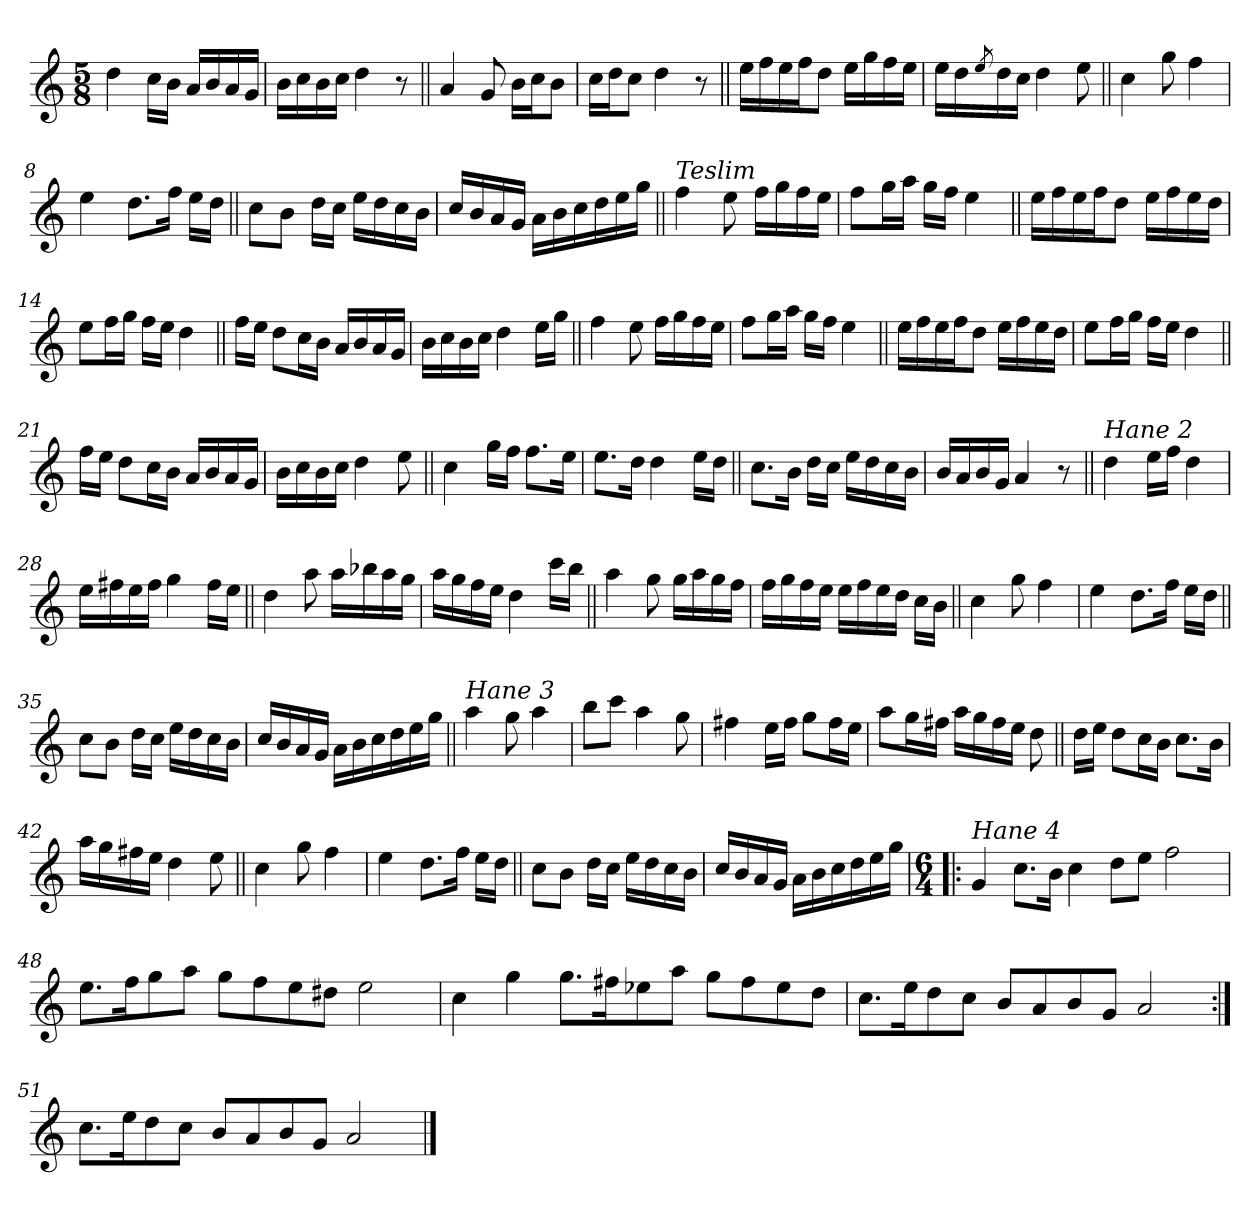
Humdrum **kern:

**kern
*part1
*staff1
*clefG2
*k[]
*M5/8
=1
4dd\
16cc\LL
16b\JJ
16a/LL
16b/
16a/
16g/JJ
=2
16b\LL
16cc\
16b\
16cc\JJ
4dd\
8r
=3||
4a/
8g/
16b\LL
16cc\J
8b\J
=4
16cc\LL
16dd\J
8cc\J
4dd\
8r
=5||
16ee\LL
16ff\
16ee\
16ff\J
8dd\J
16ee\LL
16gg\
16ff\
16ee\JJ
!!LO:LB:g=z
=6
16ee\LL
16dd\
8qee/
16dd\
16cc\JJ
4dd\
8ee\
=7||
4cc\
8gg\
4ff\
=8
4ee\
8.dd\L
16ff\Jk
16ee\LL
16dd\JJ
=9||
8cc\L
8b\J
16dd\LL
16cc\JJ
16ee\LL
16dd\
16cc\
16b\JJ
=10
16cc/LL
16b/
16a/
16g/JJ
16a\LL
16b\
16cc\
16dd\
16ee\
16gg\JJ
!!LO:LB:g=z
=11||
!LO:TX:a:i:t=Teslim
4ff\
8ee\
16ff\LL
16gg\
16ff\
16ee\JJ
=12
8ff\L
16gg\L
16aa\JJ
16gg\LL
16ff\JJ
4ee\
=13||
16ee\LL
16ff\
16ee\
16ff\J
8dd\J
16ee\LL
16ff\
16ee\
16dd\JJ
=14
8ee\L
16ff\L
16gg\JJ
16ff\LL
16ee\JJ
4dd\
=15||
16ff\LL
16ee\JJ
8dd\L
16cc\L
16b\JJ
16a/LL
16b/
16a/
16g/JJ
!!LO:LB:g=z
=16
16b\LL
16cc\
16b\
16cc\JJ
4dd\
16ee\LL
16gg\JJ
=17||
4ff\
8ee\
16ff\LL
16gg\
16ff\
16ee\JJ
=18
8ff\L
16gg\L
16aa\JJ
16gg\LL
16ff\JJ
4ee\
=19||
16ee\LL
16ff\
16ee\
16ff\J
8dd\J
16ee\LL
16ff\
16ee\
16dd\JJ
=20
8ee\L
16ff\L
16gg\JJ
16ff\LL
16ee\JJ
4dd\
!!LO:LB:g=z
=21||
16ff\LL
16ee\JJ
8dd\L
16cc\L
16b\JJ
16a/LL
16b/
16a/
16g/JJ
=22
16b\LL
16cc\
16b\
16cc\JJ
4dd\
8ee\
=23||
4cc\
16gg\LL
16ff\JJ
8.ff\L
16ee\Jk
=24
8.ee\L
16dd\Jk
4dd\
16ee\LL
16dd\JJ
=25||
8.cc\L
16b\Jk
16dd\LL
16cc\JJ
16ee\LL
16dd\
16cc\
16b\JJ
!!LO:LB:g=z
=26
16b/LL
16a/
16b/
16g/JJ
4a/
8r
=27||
!LO:TX:a:i:t=Hane 2
4dd\
16ee\LL
16ff\JJ
4dd\
=28
16ee\LL
16ff#X\
16ee\
16ff#\JJ
4gg\
16ff#\LL
16ee\JJ
=29||
4dd\
8aa\
16aa\LL
16bb-X\
16aa\
16gg\JJ
=30
16aa\LL
16gg\
16ff\
16ee\JJ
4dd\
16ccc\LL
16bb\JJ
!!LO:LB:g=z
=31||
4aa\
8gg\
16gg\LL
16aa\
16gg\
16ff\JJ
=32
16ff\LL
16gg\
16ff\
16ee\JJ
16ee\LL
16ff\
16ee\
16dd\JJ
16cc\LL
16b\JJ
=33||
4cc\
8gg\
4ff\
=34
4ee\
8.dd\L
16ff\Jk
16ee\LL
16dd\JJ
=35||
8cc\L
8b\J
16dd\LL
16cc\JJ
16ee\LL
16dd\
16cc\
16b\JJ
!!LO:LB:g=z
=36
16cc/LL
16b/
16a/
16g/JJ
16a\LL
16b\
16cc\
16dd\
16ee\
16gg\JJ
=37||
!LO:TX:a:i:t=Hane 3
4aa\
8gg\
4aa\
=38
8bb\L
8ccc\J
4aa\
8gg\
=39
4ff#X\
16ee\LL
16ff#\JJ
8gg\L
16ff#\L
16ee\JJ
=40
8aa\L
16gg\L
16ff#X\JJ
16aa\LL
16gg\
16ff#\
16ee\JJ
8dd\
!!LO:LB:g=z
=41||
16dd\LL
16ee\JJ
8dd\L
16cc\L
16b\JJ
8.cc\L
16b\Jk
=42
16aa\LL
16gg\
16ff#X\
16ee\JJ
4dd\
8ee\
=43||
4cc\
8gg\
4ff\
=44
4ee\
8.dd\L
16ff\Jk
16ee\LL
16dd\JJ
=45||
8cc\L
8b\J
16dd\LL
16cc\JJ
16ee\LL
16dd\
16cc\
16b\JJ
!!LO:PB:g=z
=46
16cc/LL
16b/
16a/
16g/JJ
16a\LL
16b\
16cc\
16dd\
16ee\
16gg\JJ
=47!|:
*M6/4
!LO:TX:a:i:t=Hane 4
4g/
8.cc\L
16b\Jk
4cc\
8dd\L
8ee\J
2ff\
=48
8.ee\L
16ff\K
8gg\
8aa\J
8gg\L
8ff\
8ee\
8dd#X\J
2ee\
!!LO:LB:g=z
=49
4cc\
4gg\
8.gg\L
16ff#X\K
8ee-X\
8aa\J
8gg\L
8ff#\
8ee-\
8dd\J
=50
8.cc\L
16ee\K
8dd\
8cc\J
8b/L
8a/
8b/
8g/J
2a/
=51:|!
8.cc\L
16ee\K
8dd\
8cc\J
8b/L
8a/
8b/
8g/J
2a/
==
*-
